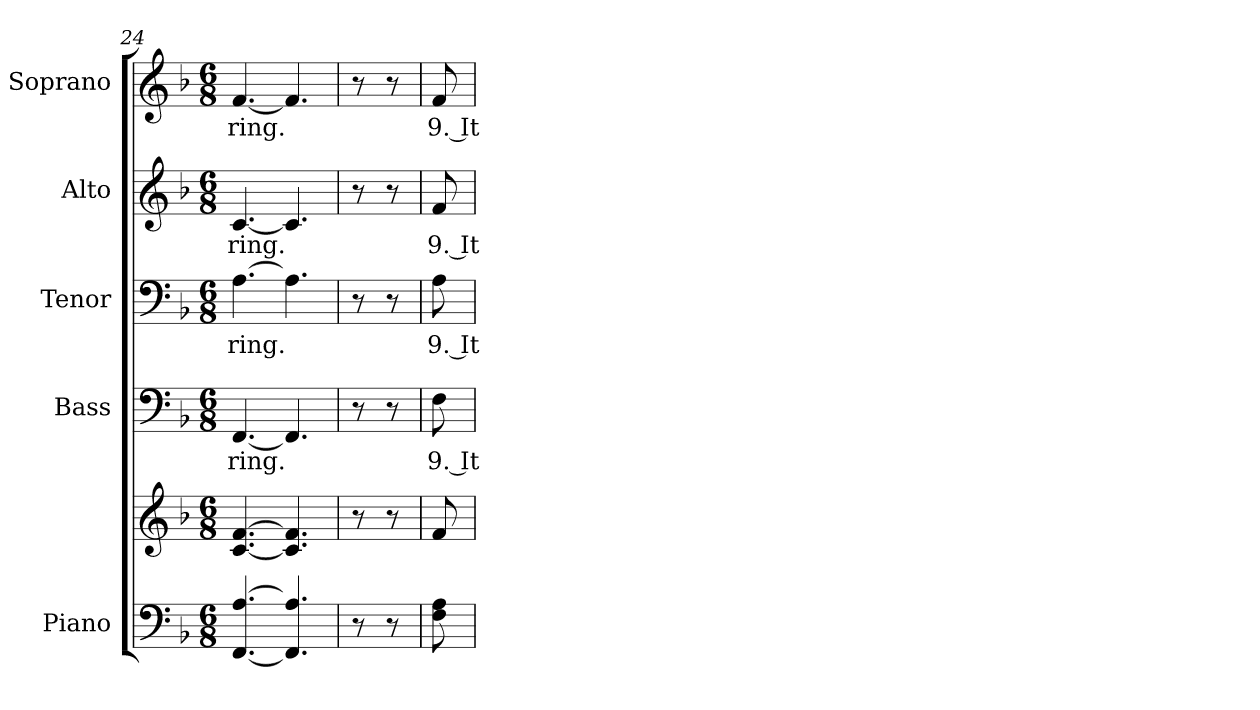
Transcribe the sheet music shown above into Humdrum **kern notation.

**kern	**kern	**kern	**text	**kern	**text	**kern	**text	**kern	**text
*part5	*part5	*part4	*part4	*part3	*part3	*part2	*part2	*part1	*part1
*staff6	*staff5	*staff4	*staff4	*staff3	*staff3	*staff2	*staff2	*staff1	*staff1
*I"Piano	*	*I"Bass	*	*I"Tenor	*	*I"Alto	*	*I"Soprano	*
*I'Pno.	*	*I'B.	*	*I'T.	*	*I'A.	*	*I'S.	*
!!LO:PB:g=z
*clefF4	*clefG2	*clefF4	*	*clefF4	*	*clefG2	*	*clefG2	*
*k[b-]	*k[b-]	*k[b-]	*	*k[b-]	*	*k[b-]	*	*k[b-]	*
*F:	*F:	*F:	*	*F:	*	*F:	*	*F:	*
*M6/8	*M6/8	*M6/8	*	*M6/8	*	*M6/8	*	*M6/8	*
=24	=24	=24	=24	=24	=24	=24	=24	=24	=24
!	!	!	!LO:LY:b:color=#000000	!	!	!	!	!	!
!	!	!	!	!	!LO:LY:b:color=#000000	!	!	!	!
!	!	!	!	!	!	!	!LO:LY:b:color=#000000	!	!
!	!	!	!	!	!	!	!	!	!LO:LY:b:color=#000000
[<4.FFi/ [>4.Ai	[<4.ci/ [>4.fi	[<4.FFi/	ring.	[>4.Ai\	ring.	[<4.ci/	ring.	[<4.fi/	ring.
4.FFi/] 4.Ai]	4.ci/] 4.fi]	4.FFi/]	.	4.Ai\]	.	4.ci/]	.	4.fi/]	.
=25	=25	=25	=25	=25	=25	=25	=25	=25	=25
8r	8r	8r	.	8r	.	8r	.	8r	.
8r	8r	8r	.	8r	.	8r	.	8r	.
=26	=26	=26	=26	=26	=26	=26	=26	=26	=26
!	!	!	!LO:LY:b:color=#000000	!	!	!	!	!	!
!	!	!	!	!	!LO:LY:b:color=#000000	!	!	!	!
!	!	!	!	!	!	!	!LO:LY:b:color=#000000	!	!
!	!	!	!	!	!	!	!	!	!LO:LY:b:color=#000000
8Fi\ 8Ai	8fi/	8Fi\	9. It	8Ai\	9. It	8fi/	9. It	8fi/	9. It
=	=	=	=	=	=	=	=	=	=
*-	*-	*-	*-	*-	*-	*-	*-	*-	*-
